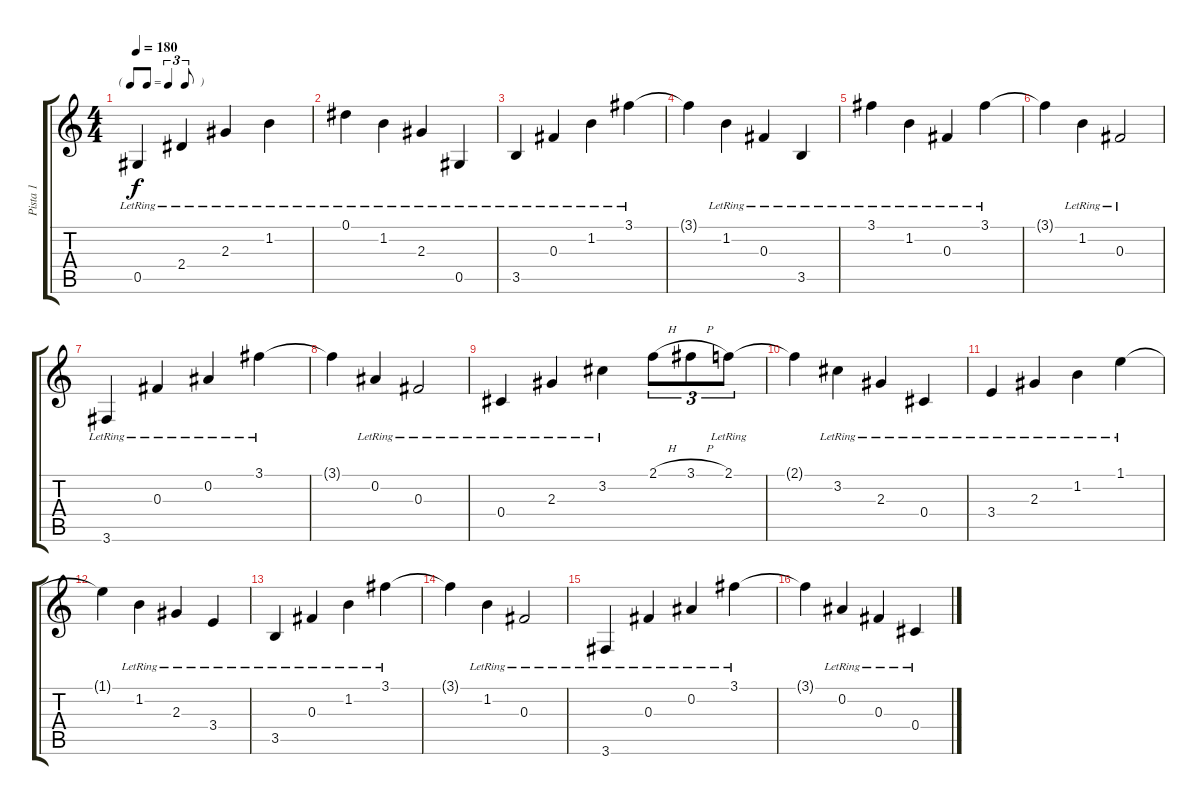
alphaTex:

\track ("Pista 1" "Pista 1") {instrument electricguitarclean}
\staff {score tabs}
\tuning (Eb4 Bb3 Gb3 Db3 Ab2 Eb2) {hide}
\ts (4 4)
\tf triplet8th
\tempo 180
\clef g2
\ks c
0.5{lr}.4{dy f} 2.4{lr}.4 2.3{lr}.4 1.2{lr}.4 |
0.1{lr}.4 1.2{lr}.4 2.3{lr}.4 0.5{lr}.4 |
3.5{lr}.4 0.3{lr}.4 1.2{lr}.4 3.1{lr}.4 |
3.1{t}.4 1.2{lr}.4 0.3{lr}.4 3.5{lr}.4 |
3.1{lr}.4 1.2{lr}.4 0.3{lr}.4 3.1{lr}.4 |
3.1{t}.4 1.2{lr}.4 0.3{lr}.2 |
3.6{lr}.4 0.3{lr}.4 0.2{lr}.4 3.1{lr}.4 |
3.1{t}.4 0.2{lr}.4 0.3{lr}.2 |
0.4{lr}.4 2.3{lr}.4 3.2{lr}.4 2.1{h}.8{tu (3 2)} 3.1{h}.8{tu (3 2)} 2.1{lr}.8{tu (3 2)} |
2.1{t}.4 3.2{lr}.4 2.3{lr}.4 0.4{lr}.4 |
3.4{lr}.4 2.3{lr}.4 1.2{lr}.4 1.1{lr}.4 |
1.1{t}.4 1.2{lr}.4 2.3{lr}.4 3.4{lr}.4 |
3.5{lr}.4 0.3{lr}.4 1.2{lr}.4 3.1{lr}.4 |
3.1{t}.4 1.2{lr}.4 0.3{lr}.2 |
3.6{lr}.4 0.3{lr}.4 0.2{lr}.4 3.1{lr}.4 |
3.1{t}.4 0.2{lr}.4 0.3{lr}.4 0.4{lr}.4
